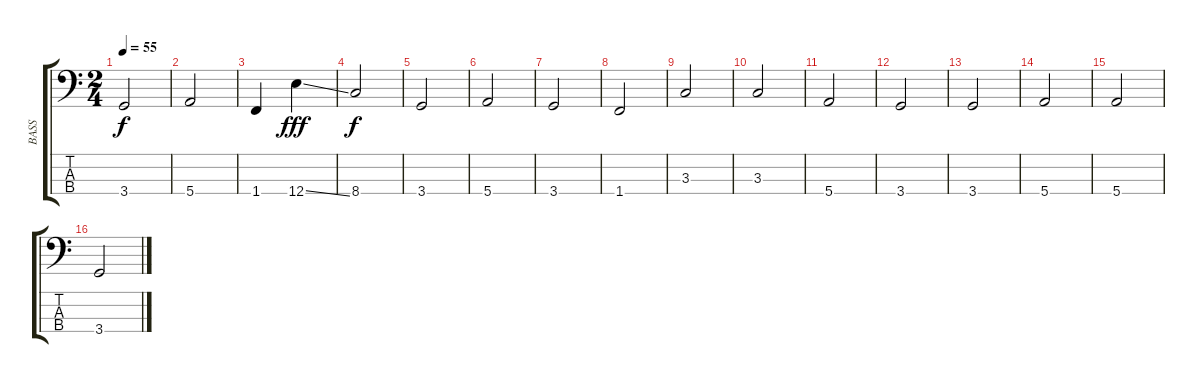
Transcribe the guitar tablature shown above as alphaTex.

\track ("BASS" "BASS") {instrument electricbassfinger}
\staff {score tabs}
\tuning (G2 D2 A1 E1) {hide}
\ts (2 4)
\tempo 55
\clef f4
\ks c
3.4.2{dy f} |
5.4.2 |
1.4.4 12.4{ss}.4{dy fff} |
8.4.2{dy f} |
3.4.2 |
5.4.2 |
3.4.2 |
1.4.2 |
3.3.2 |
3.3.2 |
5.4.2 |
3.4.2 |
3.4.2 |
5.4.2 |
5.4.2 |
3.4.2
